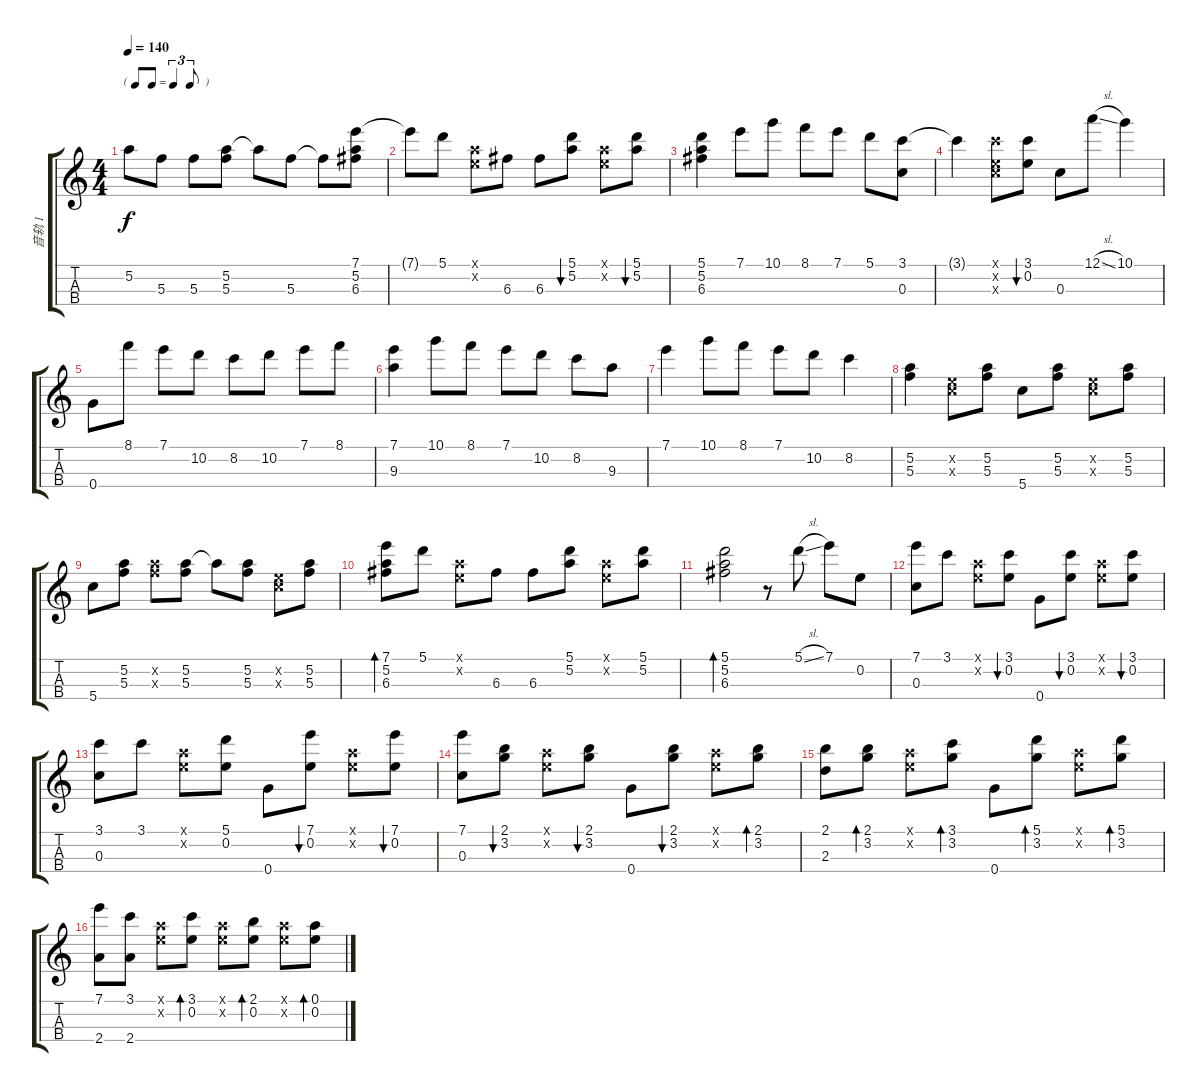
\track ("音轨 1" "音轨 1") {instrument acousticguitarsteel}
\staff {score tabs}
\tuning (A4 E4 C4 G3) {hide}
\ts (4 4)
\tf triplet8th
\tempo 140
\clef g2
\ks c
5.2{t}.8{dy f} 5.3.8 5.3.8 (5.2 5.3).8 5.2{t}.8 5.3.8 5.3{t}.8 (7.1 5.2 6.3).8 |
7.1{t}.8 5.1.8 (0.1{x} 0.2{x}).8 6.3.8 6.3.8 (5.1 5.2).8{bu 60} (0.1{x} 0.2{x}).8 (5.1 5.2).8{bu 60} |
(5.1 5.2 6.3).4 7.1.8 10.1.8 8.1.8 7.1.8 5.1.8 (3.1 0.3).8 |
3.1{t}.4 (3.1{x} 0.2{x} 0.3{x}).8 (3.1 0.2).8{bu 60} 0.3.8 12.1{sl}.8 10.1.4 |
0.4.8 8.1.8 7.1.8 10.2.8 8.2.8 10.2.8 7.1.8 8.1.8 |
(7.1 9.3).4 10.1.8 8.1.8 7.1.8 10.2.8 8.2.8 9.3.8 |
7.1.4 10.1.8 8.1.8 7.1.8 10.2.8 8.2.4 |
(5.2 5.3).4 (0.2{x} 0.3{x}).8 (5.2 5.3).8 5.4.8 (5.2 5.3).8 (0.2{x} 0.3{x}).8 (5.2 5.3).8 |
5.4.8 (5.2 5.3).8 (5.2{x} 5.3{x}).8 (5.2 5.3).8 5.2{t}.8 (5.2 5.3).8 (0.2{x} 0.3{x}).8 (5.2 5.3).8 |
(7.1 5.2 6.3).8{bd 60} 5.1.8 (0.1{x} 0.2{x}).8 6.3.8 6.3.8 (5.1 5.2).8 (0.1{x} 0.2{x}).8 (5.1 5.2).8 |
(5.1 5.2 6.3).2{bd 60} r.8 5.1{sl}.8 7.1.8 0.2.8 |
(7.1 0.3).8 3.1.8 (0.1{x} 0.2{x}).8 (3.1 0.2).8{bu 60} 0.4.8 (3.1 0.2).8{bu 60} (0.1{x} 0.2{x}).8 (3.1 0.2).8{bu 60} |
(3.1 0.3).8 3.1.8 (0.1{x} 0.2{x}).8 (5.1 0.2).8 0.4.8 (7.1 0.2).8{bu 60} (0.1{x} 0.2{x}).8 (7.1 0.2).8{bu 60} |
(7.1 0.3).8 (2.1 3.2).8{bu 60} (0.1{x} 0.2{x}).8 (2.1 3.2).8{bu 60} 0.4.8 (2.1 3.2).8{bu 60} (0.1{x} 0.2{x}).8 (2.1 3.2).8{bd 60} |
(2.1 2.3).8 (2.1 3.2).8{bd 60} (0.1{x} 0.2{x}).8 (3.1 3.2).8{bd 60} 0.4.8 (5.1 3.2).8{bd 60} (0.1{x} 0.2{x}).8 (5.1 3.2).8{bd 60} |
(7.1 2.4).8 (3.1 2.4).8 (0.1{x} 0.2{x}).8 (3.1 0.2).8{bd 60} (0.1{x} 0.2{x}).8 (2.1 0.2).8{bd 60} (0.1{x} 0.2{x}).8 (0.1 0.2).8{bd 60}
